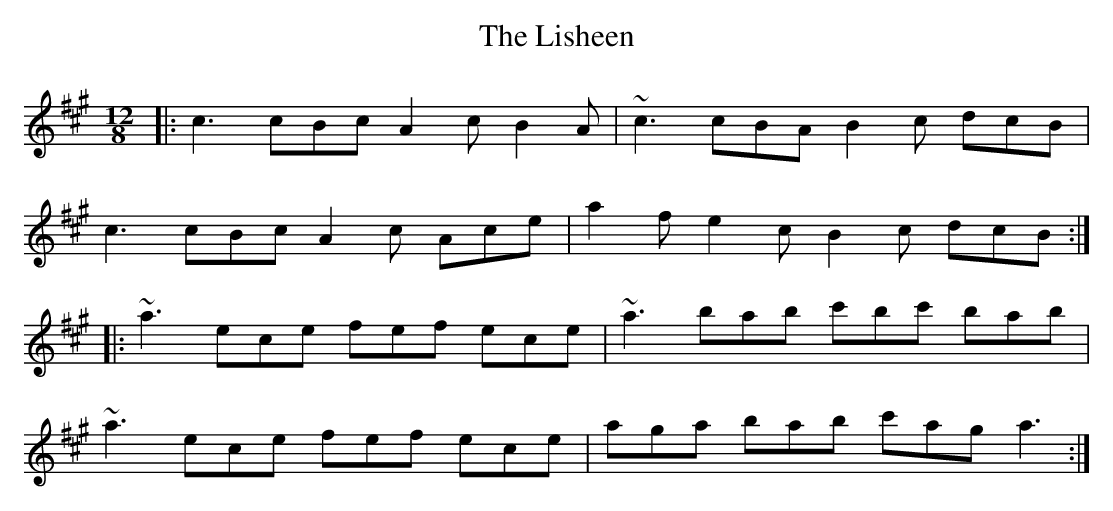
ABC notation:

X:1
T: The Lisheen
M: 12/8
L: 1/8
K: Amaj
|:c3 cBc A2c B2A|~c3 cBA B2c dcB|
c3 cBc A2c Ace|a2f e2c B2c dcB:|
|:~a3 ece fef ece|~a3 bab c'bc' bab|
~a3 ece fef ece|aga bab c'ag a3:|
